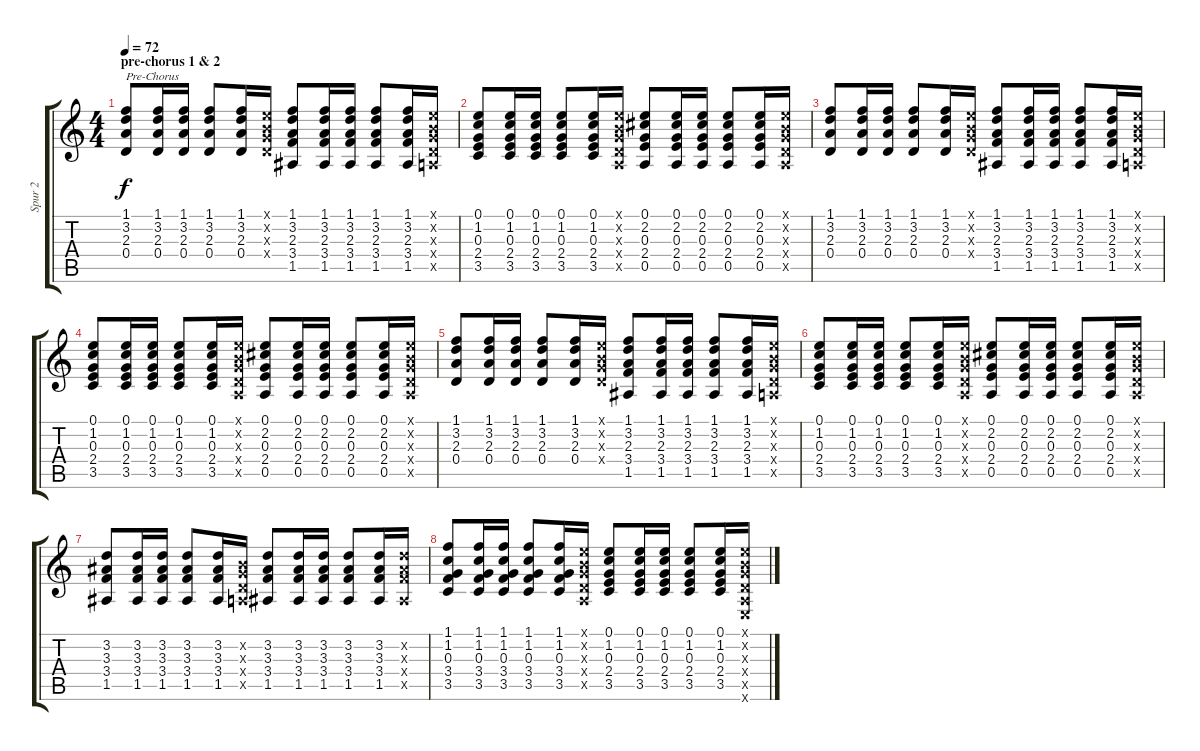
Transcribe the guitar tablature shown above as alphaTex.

\track ("Spur 2" "Spur 2") {instrument acousticguitarnylon}
\staff {score tabs}
\tuning (E4 B3 G3 D3 A2 E2) {hide}
\ts (4 4)
\section ("" "pre-chorus 1 & 2")
\tempo 72
\clef g2
\ks c
(1.1 3.2 2.3 0.4).8{txt "Pre-Chorus" dy f} (1.1 3.2 2.3 0.4).16 (1.1 3.2 2.3 0.4).16 (1.1 3.2 2.3 0.4).8 (1.1 3.2 2.3 0.4).16 (0.1{x} 0.2{x} 0.3{x} 0.4{x}).16 (1.1 3.2 2.3 3.4 1.5).8 (1.1 3.2 2.3 3.4 1.5).16 (1.1 3.2 2.3 3.4 1.5).16 (1.1 3.2 2.3 3.4 1.5).8 (1.1 3.2 2.3 3.4 1.5).16 (0.1{x} 0.2{x} 0.3{x} 0.4{x} 0.5{x}).16 |
(0.1 1.2 0.3 2.4 3.5).8 (0.1 1.2 0.3 2.4 3.5).16 (0.1 1.2 0.3 2.4 3.5).16 (0.1 1.2 0.3 2.4 3.5).8 (0.1 1.2 0.3 2.4 3.5).16 (0.1{x} 0.2{x} 0.3{x} 0.4{x} 0.5{x}).16 (0.1 2.2 0.3 2.4 0.5).8 (0.1 2.2 0.3 2.4 0.5).16 (0.1 2.2 0.3 2.4 0.5).16 (0.1 2.2 0.3 2.4 0.5).8 (0.1 2.2 0.3 2.4 0.5).16 (0.1{x} 0.2{x} 0.3{x} 0.4{x} 0.5{x}).16 |
(1.1 3.2 2.3 0.4).8 (1.1 3.2 2.3 0.4).16 (1.1 3.2 2.3 0.4).16 (1.1 3.2 2.3 0.4).8 (1.1 3.2 2.3 0.4).16 (0.1{x} 0.2{x} 0.3{x} 0.4{x}).16 (1.1 3.2 2.3 3.4 1.5).8 (1.1 3.2 2.3 3.4 1.5).16 (1.1 3.2 2.3 3.4 1.5).16 (1.1 3.2 2.3 3.4 1.5).8 (1.1 3.2 2.3 3.4 1.5).16 (0.1{x} 0.2{x} 0.3{x} 0.4{x} 0.5{x}).16 |
(0.1 1.2 0.3 2.4 3.5).8 (0.1 1.2 0.3 2.4 3.5).16 (0.1 1.2 0.3 2.4 3.5).16 (0.1 1.2 0.3 2.4 3.5).8 (0.1 1.2 0.3 2.4 3.5).16 (0.1{x} 0.2{x} 0.3{x} 0.4{x} 0.5{x}).16 (0.1 2.2 0.3 2.4 0.5).8 (0.1 2.2 0.3 2.4 0.5).16 (0.1 2.2 0.3 2.4 0.5).16 (0.1 2.2 0.3 2.4 0.5).8 (0.1 2.2 0.3 2.4 0.5).16 (0.1{x} 0.2{x} 0.3{x} 0.4{x} 0.5{x}).16 |
(1.1 3.2 2.3 0.4).8 (1.1 3.2 2.3 0.4).16 (1.1 3.2 2.3 0.4).16 (1.1 3.2 2.3 0.4).8 (1.1 3.2 2.3 0.4).16 (0.1{x} 0.2{x} 0.3{x} 0.4{x}).16 (1.1 3.2 2.3 3.4 1.5).8 (1.1 3.2 2.3 3.4 1.5).16 (1.1 3.2 2.3 3.4 1.5).16 (1.1 3.2 2.3 3.4 1.5).8 (1.1 3.2 2.3 3.4 1.5).16 (0.1{x} 0.2{x} 0.3{x} 0.4{x} 0.5{x}).16 |
(0.1 1.2 0.3 2.4 3.5).8 (0.1 1.2 0.3 2.4 3.5).16 (0.1 1.2 0.3 2.4 3.5).16 (0.1 1.2 0.3 2.4 3.5).8 (0.1 1.2 0.3 2.4 3.5).16 (0.1{x} 0.2{x} 0.3{x} 0.4{x} 0.5{x}).16 (0.1 2.2 0.3 2.4 0.5).8 (0.1 2.2 0.3 2.4 0.5).16 (0.1 2.2 0.3 2.4 0.5).16 (0.1 2.2 0.3 2.4 0.5).8 (0.1 2.2 0.3 2.4 0.5).16 (0.1{x} 0.2{x} 0.3{x} 0.4{x} 0.5{x}).16 |
(3.2 3.3 3.4 1.5).8 (3.2 3.3 3.4 1.5).16 (3.2 3.3 3.4 1.5).16 (3.2 3.3 3.4 1.5).8 (3.2 3.3 3.4 1.5).16 (0.2{x} 0.3{x} 0.4{x} 0.5{x}).16 (3.2 3.3 3.4 1.5).8 (3.2 3.3 3.4 1.5).16 (3.2 3.3 3.4 1.5).16 (3.2 3.3 3.4 1.5).8 (3.2 3.3 3.4 1.5).16 (3.2{x} 3.3{x} 3.4{x} 1.5{x}).16 |
(1.1 1.2 0.3 3.4 3.5).8 (1.1 1.2 0.3 3.4 3.5).16 (1.1 1.2 0.3 3.4 3.5).16 (1.1 1.2 0.3 3.4 3.5).8 (1.1 1.2 0.3 3.4 3.5).16 (0.1{x} 0.2{x} 0.3{x} 0.4{x} 0.5{x}).16 (0.1 1.2 0.3 2.4 3.5).8 (0.1 1.2 0.3 2.4 3.5).16 (0.1 1.2 0.3 2.4 3.5).16 (0.1 1.2 0.3 2.4 3.5).8 (0.1 1.2 0.3 2.4 3.5).16 (0.1{x} 0.2{x} 0.3{x} 0.4{x} 0.5{x} 0.6{x}).16
